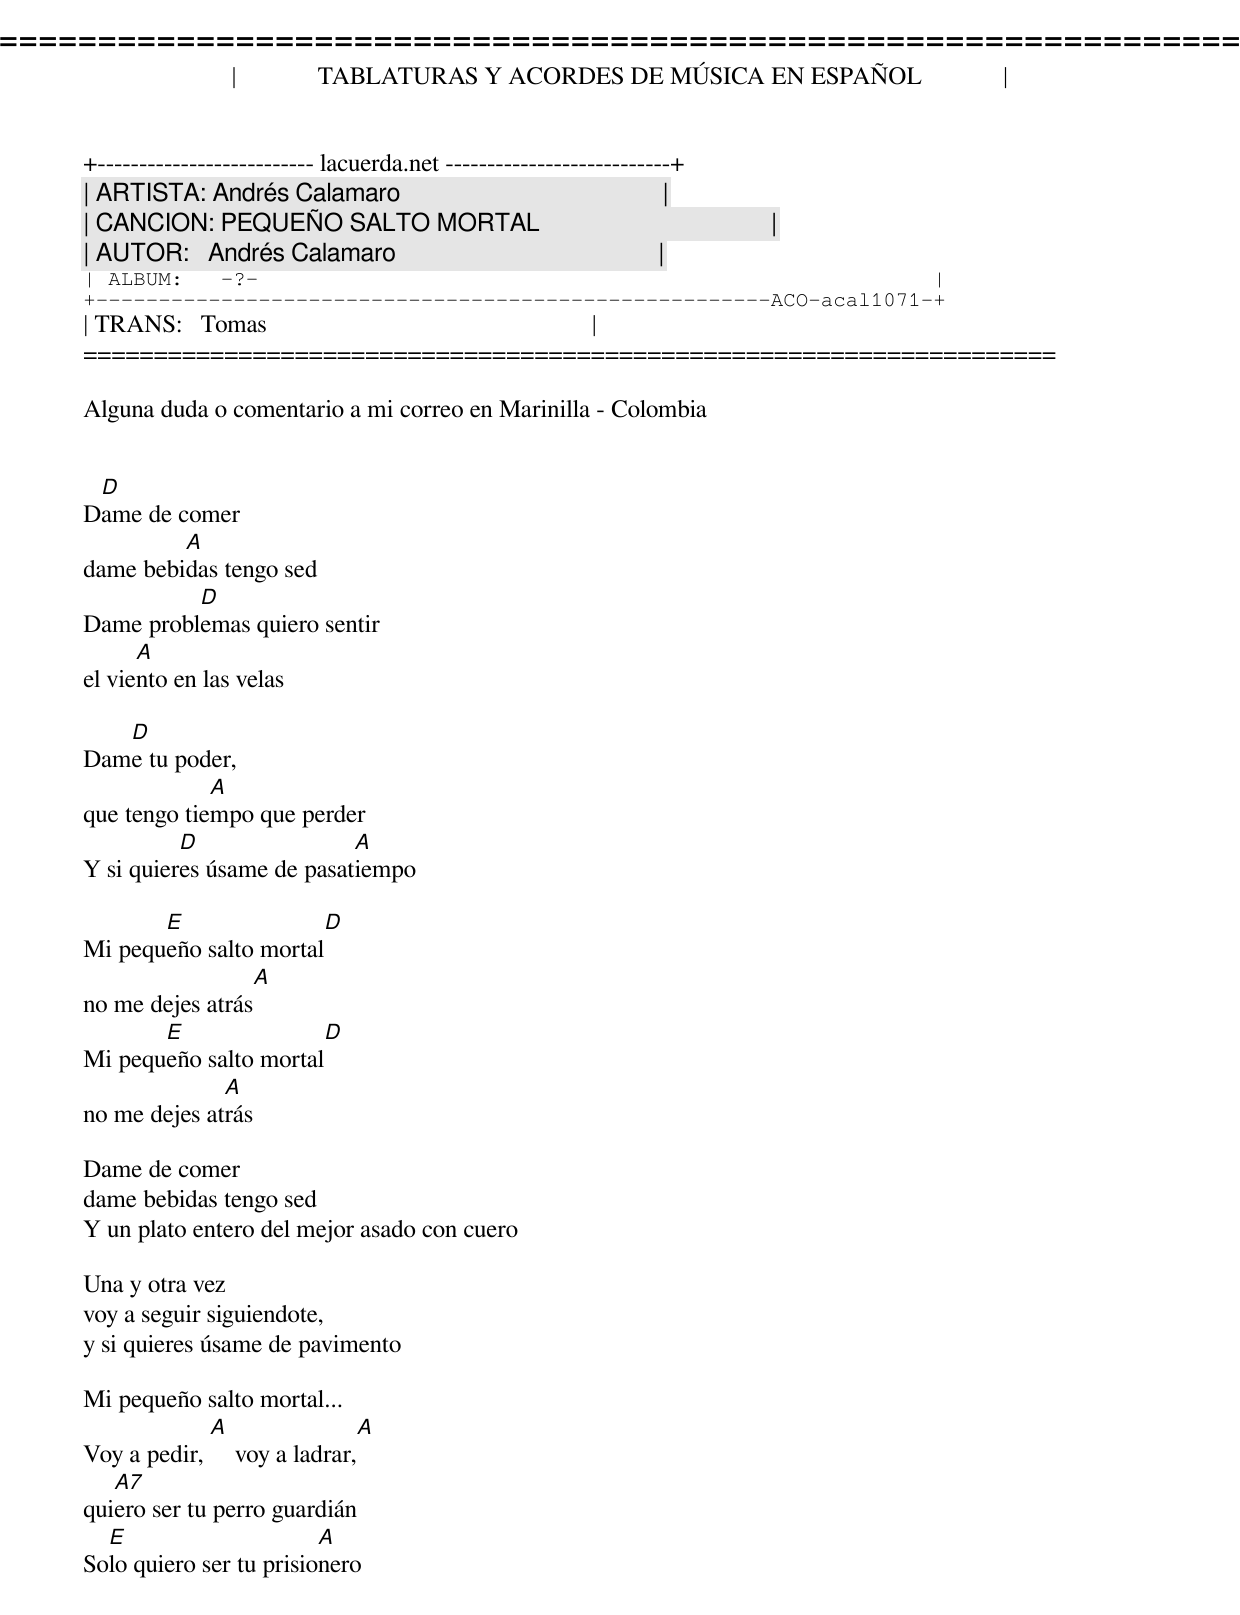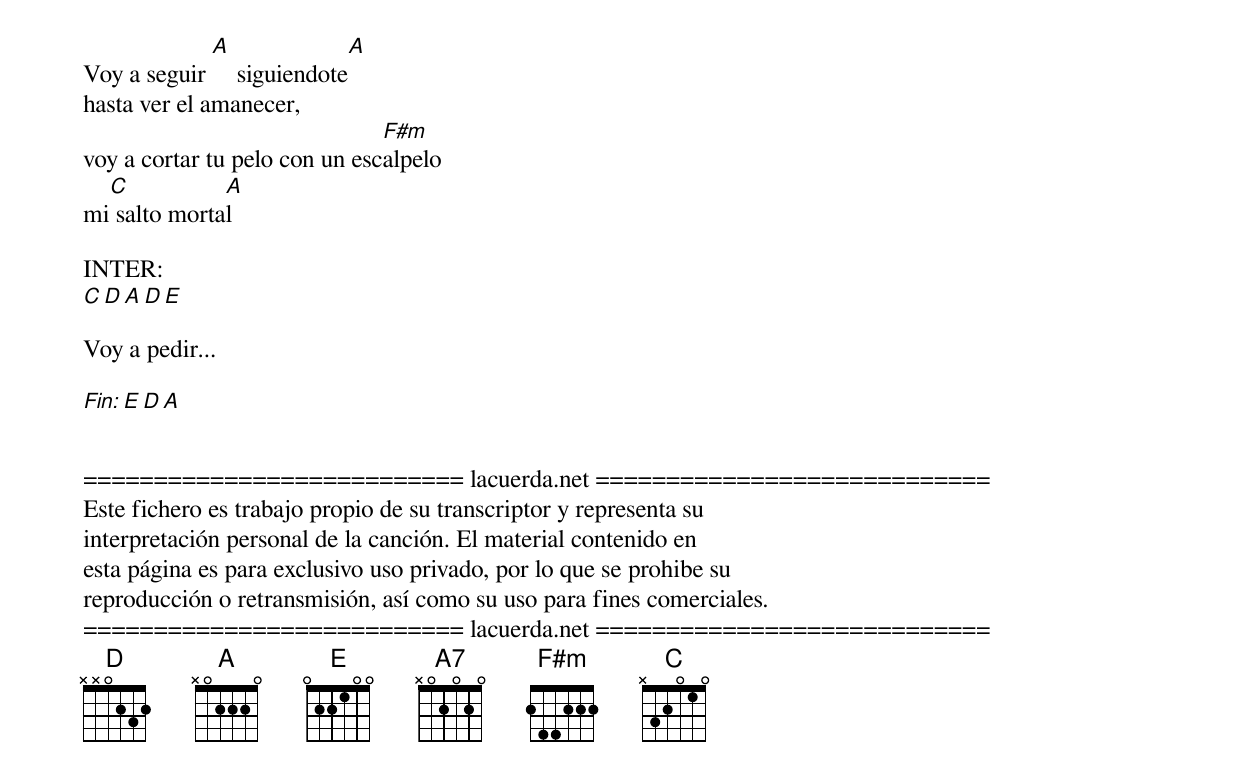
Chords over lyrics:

=====================================================================
|             TABLATURAS Y ACORDES DE MÚSICA EN ESPAÑOL             |
+-------------------------- lacuerda.net ---------------------------+
| ARTISTA: Andrés Calamaro                                          |
| CANCION: PEQUEÑO SALTO MORTAL                                     |
| AUTOR:   Andrés Calamaro                                          |
| ALBUM:   -?-                                                      |
+------------------------------------------------------ACO-acal1071-+
| TRANS:   Tomas                                                    |
=====================================================================

Alguna duda o comentario a mi correo en Marinilla - Colombia


 D
Dame de comer
         A
dame bebidas tengo sed
          D
Dame problemas quiero sentir
      A
el viento en las velas

   D
Dame tu poder,
             A
que tengo tiempo que perder
          D                A
Y si quieres úsame de pasatiempo

       E               D
Mi pequeño salto mortal
                 A
no me dejes atrás
       E               D
Mi pequeño salto mortal
              A
no me dejes atrás

Dame de comer
dame bebidas tengo sed
Y un plato entero del mejor asado con cuero

Una y otra vez
voy a seguir siguiendote,
y si quieres úsame de pavimento

Mi pequeño salto mortal...
             A                 A
Voy a pedir,     voy a ladrar,
   A7
quiero ser tu perro guardián
  E                      A
Solo quiero ser tu prisionero

             A               A
Voy a seguir     siguiendote
hasta ver el amanecer,
                               F#m
voy a cortar tu pelo con un escalpelo
  C           A
mi salto mortal

INTER:
       C D A D E

Voy a pedir...

Fin: E D A


=========================== lacuerda.net ============================
Este fichero es trabajo propio de su transcriptor y representa su
interpretación personal de la canción. El material contenido en
esta página es para exclusivo uso privado, por lo que se prohibe su
reproducción o retransmisión, así como su uso para fines comerciales.
=========================== lacuerda.net ============================
